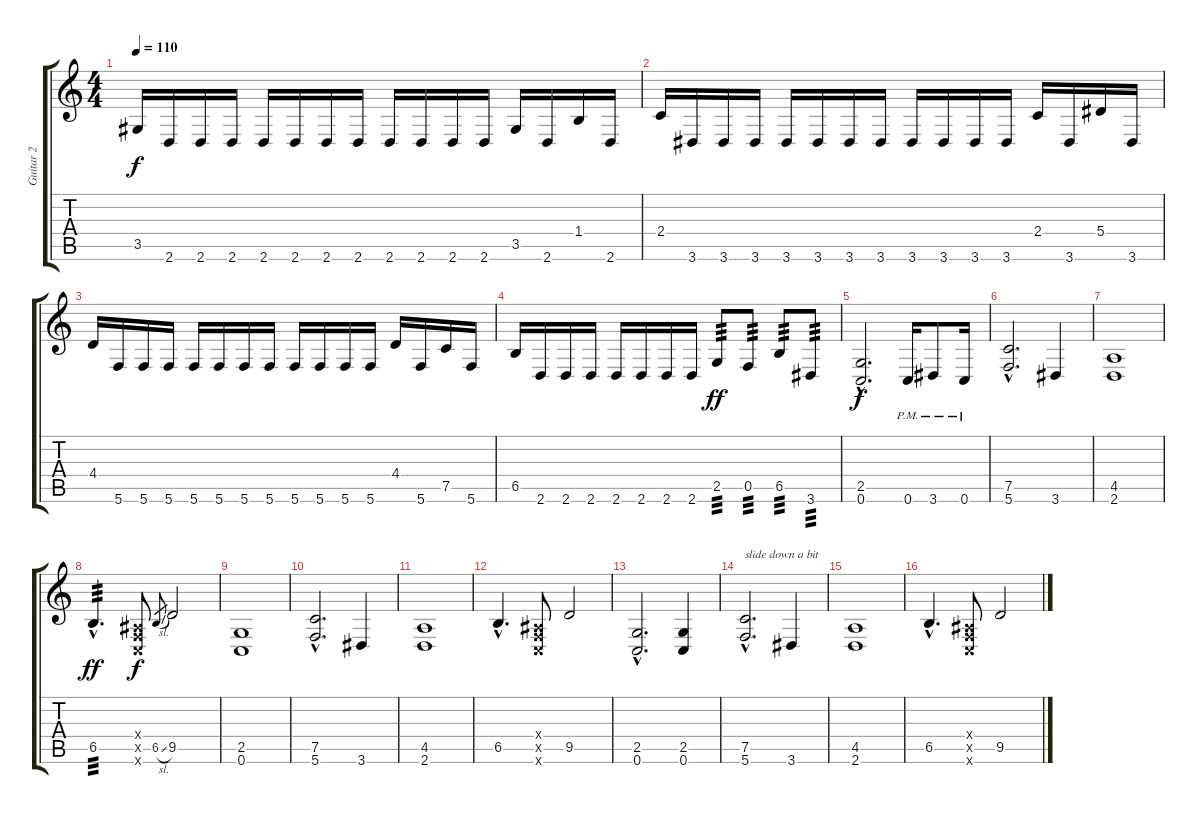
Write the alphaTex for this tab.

\track ("Guitar 2" "Guitar 2") {instrument overdrivenguitar}
\staff {score tabs}
\tuning (C4 G3 Eb3 Bb2 F2 C2) {hide}
\ts (4 4)
\tempo 110
\clef g2
\ks c
3.5.16{dy f} 2.6.16 2.6.16 2.6.16 2.6.16 2.6.16 2.6.16 2.6.16 2.6.16 2.6.16 2.6.16 2.6.16 3.5.16 2.6.16 1.4.16 2.6.16 |
2.4.16 3.6.16 3.6.16 3.6.16 3.6.16 3.6.16 3.6.16 3.6.16 3.6.16 3.6.16 3.6.16 3.6.16 2.4.16 3.6.16 5.4.16 3.6.16 |
4.4.16 5.6.16 5.6.16 5.6.16 5.6.16 5.6.16 5.6.16 5.6.16 5.6.16 5.6.16 5.6.16 5.6.16 4.4.16 5.6.16 7.5.16 5.6.16 |
6.5.16 2.6.16 2.6.16 2.6.16 2.6.16 2.6.16 2.6.16 2.6.16 2.5.8{tp 3 dy ff} 0.5.8{tp 3} 6.5.8{tp 3} 3.6.8{tp 3} |
(2.5{hac} 0.6{hac}).2{d dy f} 0.6{pm}.16 3.6{pm}.8 0.6{pm}.16 |
(7.5{hac} 5.6{hac}).2{d} 3.6.4 |
(4.5 2.6).1 |
6.5{hac}.4{d tp 3 dy ff} (0.4{x} 0.5{x} 0.6{x}).8{dy f} 6.5{sl}.8{gr} 9.5.2 |
(2.5 0.6).1 |
(7.5{hac} 5.6{hac}).2{d} 3.6.4 |
(4.5 2.6).1 |
6.5{hac}.4{d} (0.4{x} 0.5{x} 0.6{x}).8 9.5.2 |
(2.5{hac} 0.6{hac}).2{d} (2.5 0.6).4 |
(7.5{hac} 5.6{hac}).2{d txt "slide down a bit"} 3.6.4 |
(4.5 2.6).1 |
6.5{hac}.4{d} (0.4{x} 0.5{x} 0.6{x}).8 9.5.2
